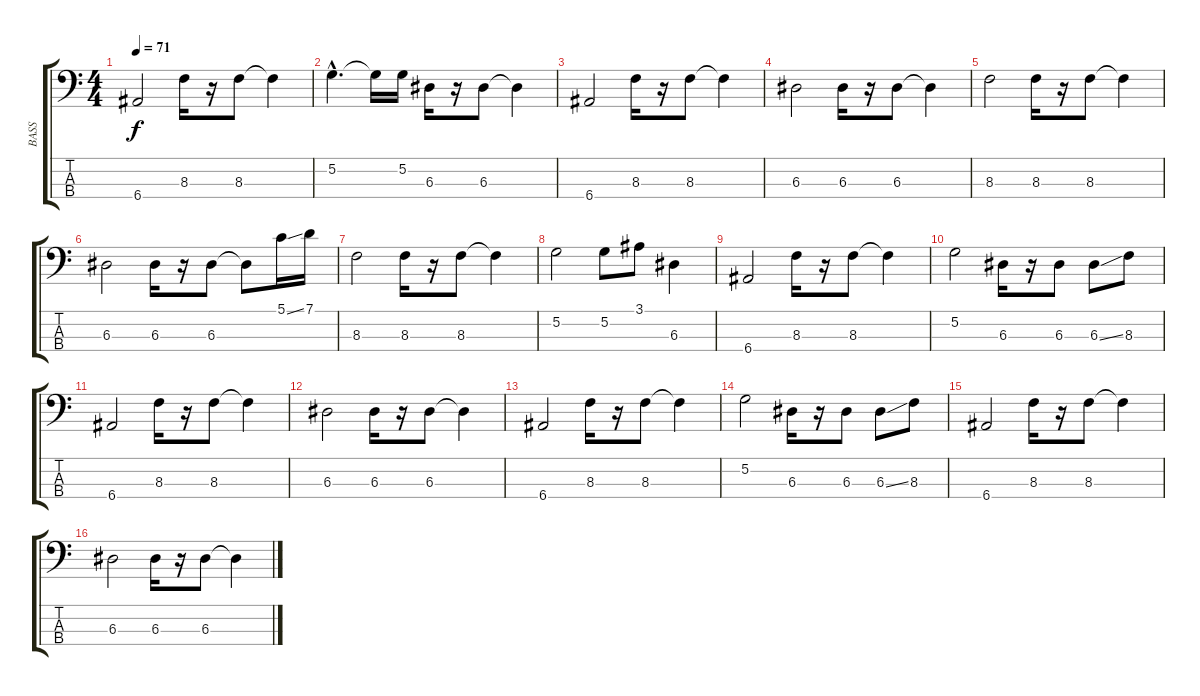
\track ("BASS" "BASS") {instrument electricbassfinger}
\staff {score tabs}
\tuning (G2 D2 A1 E1) {hide}
\ts (4 4)
\tempo 71
\clef f4
\ks c
6.4.2{dy f} 8.3.16 r.16 8.3.8 8.3{t}.4 |
5.2{hac}.4{d} 5.2{t}.16 5.2.16 6.3.16 r.16 6.3.8 6.3{t}.4 |
6.4.2 8.3.16 r.16 8.3.8 8.3{t}.4 |
6.3.2 6.3.16 r.16 6.3.8 6.3{t}.4 |
8.3.2 8.3.16 r.16 8.3.8 8.3{t}.4 |
6.3.2 6.3.16 r.16 6.3.8 6.3{t}.8 5.1{ss}.16 7.1.16 |
8.3.2 8.3.16 r.16 8.3.8 8.3{t}.4 |
5.2.2 5.2.8 3.1.8 6.3.4 |
6.4.2 8.3.16 r.16 8.3.8 8.3{t}.4 |
5.2.2 6.3.16 r.16 6.3.8 6.3{ss}.8 8.3.8 |
6.4.2 8.3.16 r.16 8.3.8 8.3{t}.4 |
6.3.2 6.3.16 r.16 6.3.8 6.3{t}.4 |
6.4.2 8.3.16 r.16 8.3.8 8.3{t}.4 |
5.2.2 6.3.16 r.16 6.3.8 6.3{ss}.8 8.3.8 |
6.4.2 8.3.16 r.16 8.3.8 8.3{t}.4 |
6.3.2 6.3.16 r.16 6.3.8 6.3{t}.4
